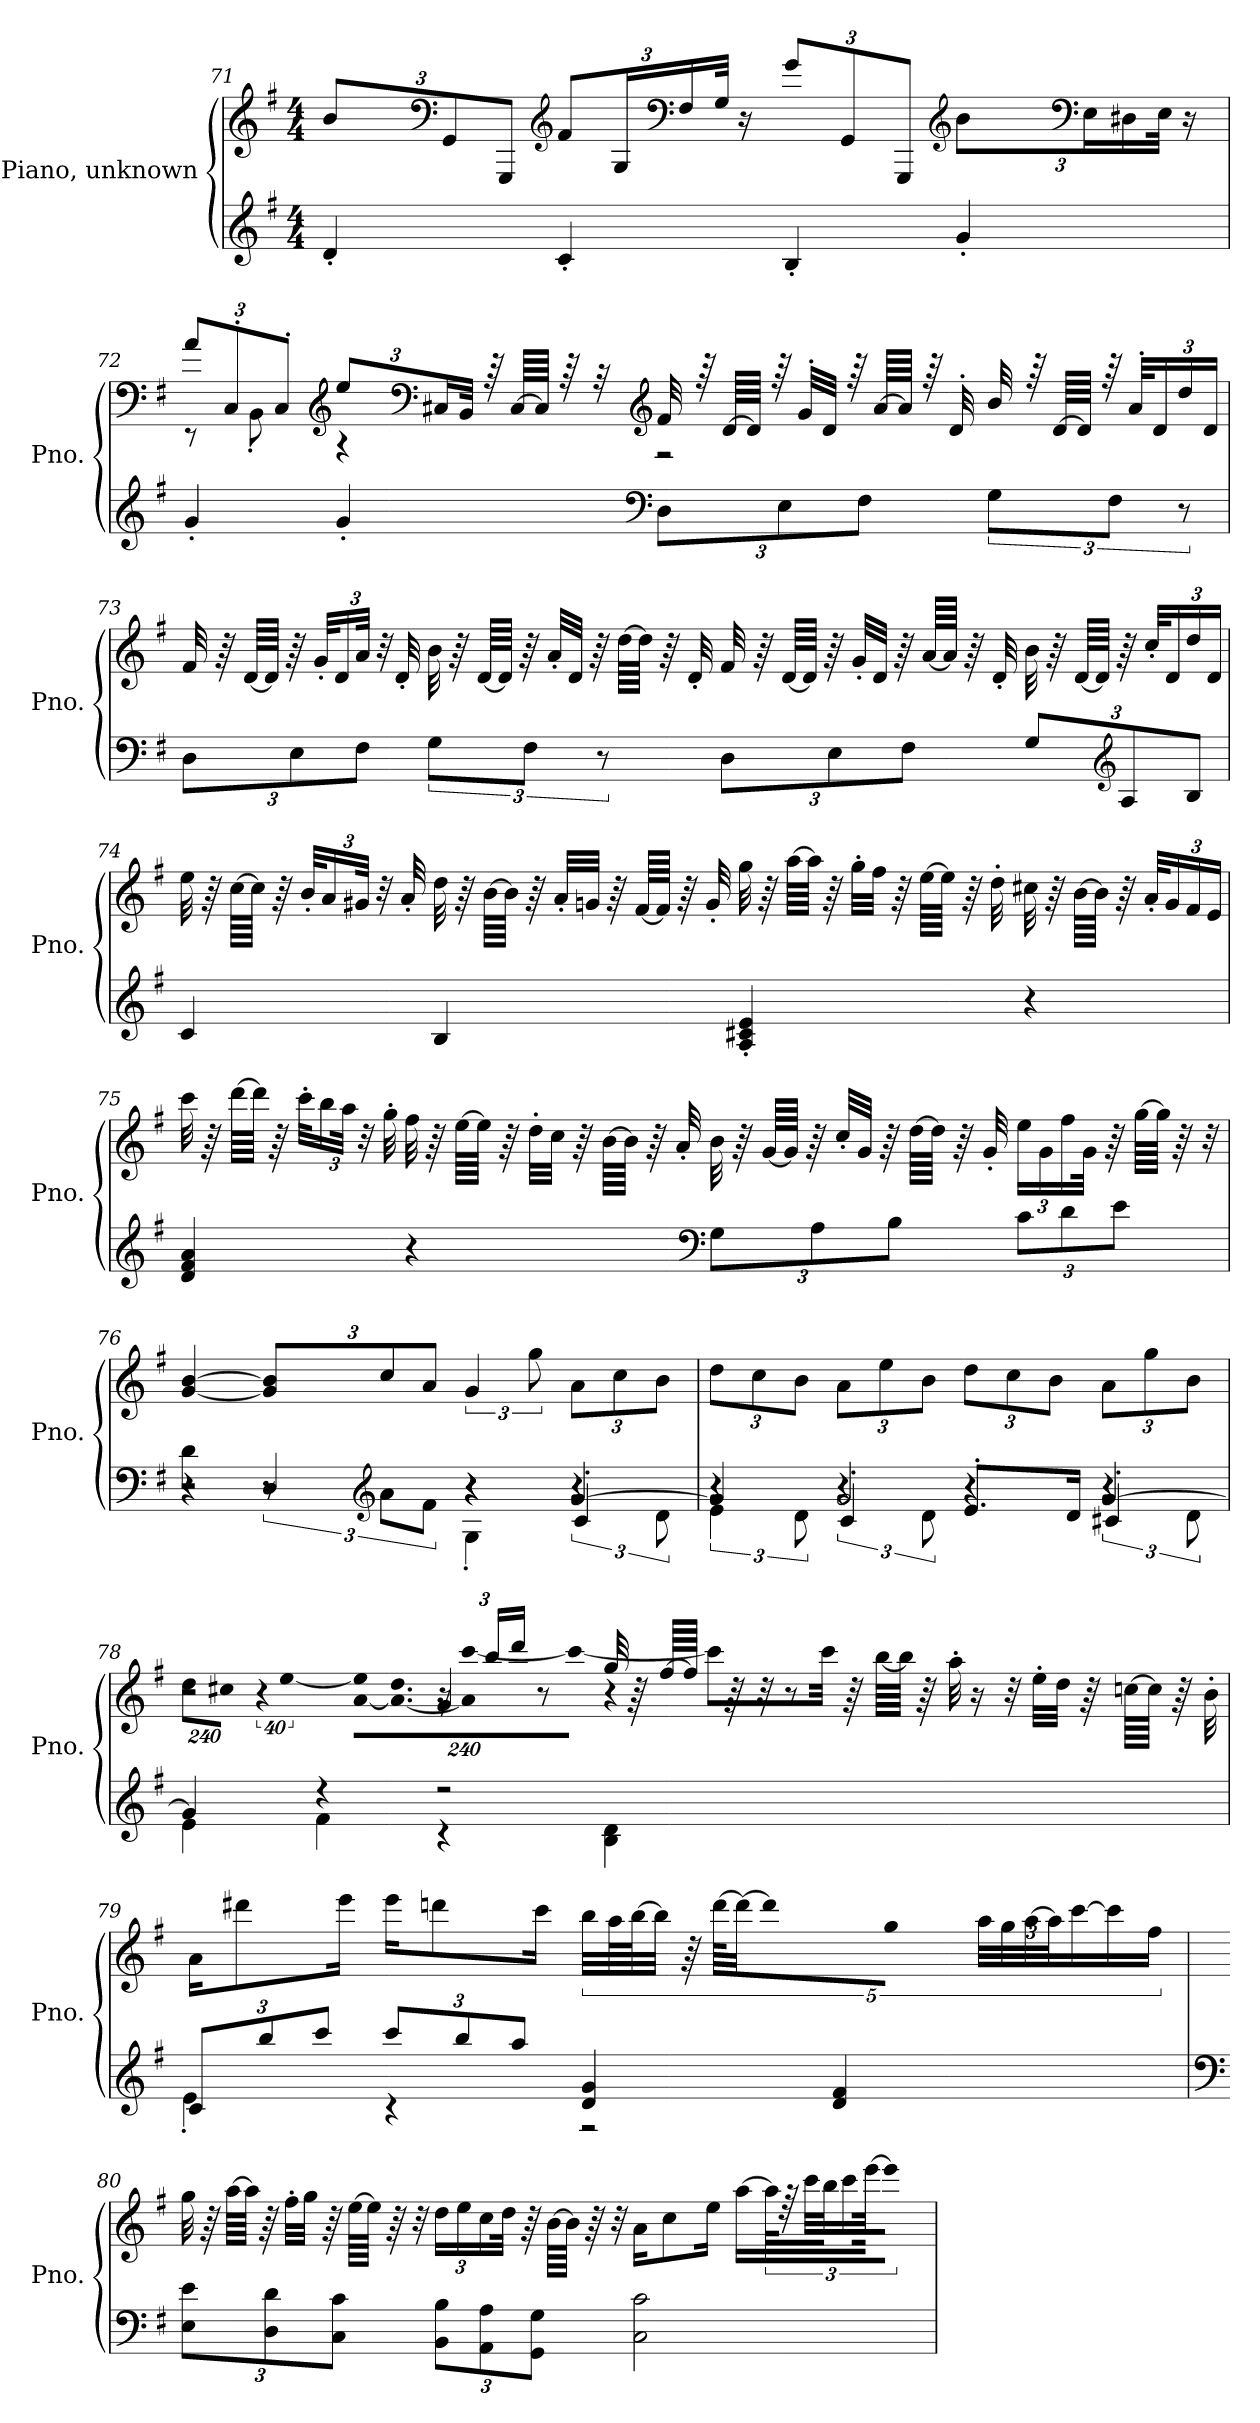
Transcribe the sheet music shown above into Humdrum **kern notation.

**kern	**kern
*part1	*part1
*staff2	*staff1
*I"Piano, unknown	*
*I'Pno.	*
!!LO:PB:g=z
*clefG2	*clefG2
*k[f#]	*k[f#]
*M4/4	*M4/4
*	*Xbrackettup
=71	=71
4d'/	12b/L
*	*clefF4
.	12GG/
.	12GGG/J
*	*clefG2
4c'/	12f#/L
.	24G/L
*	*clefF4
.	24F#/
.	48G/JJk
.	16r
4B'/	12g/L
.	12GG/
.	12GGG/J
*	*clefG2
4g'/	12b\L
*	*clefF4
.	24E\L
.	24D#X\
.	48E\JJk
.	16r
!!LO:LB:g=z
=72	=72
*	*^
4g'/	12a/L	8r
.	12C'/	.
.	.	8BB'\
.	12C'/J	.
*	*clefG2	*
4g'/	12ee/L	4r
*	*clefF4	*
.	24C#X/L	.
.	32BB/JJk	.
.	64r	.
.	[64C#/LLLL	.
.	64C#/JJJJ]	.
.	64r	.
.	32r	.
*clefF4	*clefG2	*
*Xbrackettup	*	*
12D\L	32f#/	2r
.	64r	.
.	[64d/LLLL	.
.	64d/JJJJ]	.
.	64r	.
12E\	.	.
.	32g'/LLL	.
.	32d/JJJ	.
.	64r	.
12F#\J	.	.
.	[64a/LLLL	.
.	64a/JJJJ]	.
.	64r	.
.	32d'/	.
*brackettup	*	*
12G\L	32b/	.
.	64r	.
.	[64d/LLLL	.
.	64d/JJJJ]	.
.	64r	.
12F#\J	.	.
.	32a'/KLL	.
.	24d/	.
12r	24dd/	.
.	24d/JJ	.
*	*v	*v
!!LO:LB:g=z
=73	=73
*Xbrackettup	*
12D\L	32f#/
.	64r
.	[64d/LLLL
.	64d/JJJJ]
.	64r
12E\	.
.	32g'/KLL
.	24d/
12F#\J	48a/JJk
.	32r
.	32d'/
*brackettup	*
12G\L	32b\
.	64r
.	[64d/LLLL
.	64d/JJJJ]
.	64r
12F#\J	.
.	32a'/LLL
.	32d/JJJ
.	64r
12r	.
.	[64dd\LLLL
.	64dd\JJJJ]
.	64r
.	32d'/
*Xbrackettup	*
12D\L	32f#/
.	64r
.	[64d/LLLL
.	64d/JJJJ]
.	64r
12E\	.
.	32g'/LLL
.	32d/JJJ
.	64r
12F#\J	.
.	[64a/LLLL
.	64a/JJJJ]
.	64r
.	32d'/
12G/L	32b\
.	64r
.	[64d/LLLL
.	64d/JJJJ]
.	64r
*clefG2	*
12A/	.
.	32cc'/KLL
.	24d/
12B/J	24dd/
.	24d/JJ
!!LO:LB:g=z
=74	=74
4c/	32ee\
.	64r
.	[64cc\LLLL
.	64cc\JJJJ]
.	64r
.	32b'/KLL
.	24a/
.	48g#X/JJk
.	32r
.	32a'/
4B/	32dd\
.	64r
.	[64b\LLLL
.	64b\JJJJ]
.	64r
.	32a'/LLL
.	32gn/JJJ
.	64r
.	[64f#/LLLL
.	64f#/JJJJ]
.	64r
.	32g'/
4A/' 4c#X/' 4e/'	32gg\
.	64r
.	[64aa\LLLL
.	64aa\JJJJ]
.	64r
.	32gg'\LLL
.	32ff#\JJJ
.	64r
.	[64ee\LLLL
.	64ee\JJJJ]
.	64r
.	32dd'\
4r	32cc#X\
.	64r
.	[64b\LLLL
.	64b\JJJJ]
.	64r
.	32a'/KLL
.	24g/
.	24f#/
.	24e/JJ
!!LO:LB:g=z
=75	=75
4d/ 4f#/ 4a/	32ccc\
.	64r
.	[64ddd\LLLL
.	64ddd\JJJJ]
.	64r
.	32ccc'\KLL
.	24bb\
.	48aa\JJk
.	32r
.	32gg'\
4r	32ff#\
.	64r
.	[64ee\LLLL
.	64ee\JJJJ]
.	64r
.	32dd'\LLL
.	32cc\JJJ
.	64r
.	[64b\LLLL
.	64b\JJJJ]
.	64r
.	32a'/
*clefF4	*
12G\L	32b\
.	64r
.	[64g/LLLL
.	64g/JJJJ]
.	64r
12A\	.
.	32cc'/LLL
.	32g/JJJ
.	64r
12B\J	.
.	[64dd\LLLL
.	64dd\JJJJ]
.	64r
.	32g'/
12c\L	24ee\LL
.	24g\
12d\	24ff#\
.	32g\JJk
.	64r
12e\J	.
.	[64gg\LLLL
.	64gg\JJJJ]
.	64r
.	32r
!!LO:LB:g=z
=76	=76
*^	*
*	*^	*
2r	4d\	4r	[4g/ [4b/
*	*brackettup	*	*
.	12r	4D/	12g/] 12b/]L
*clefG2	*	*	*
.	12a\L	.	12cc/
.	12f#\J	.	12a/J
*	*	*	*brackettup
4r	4G'\	4r	6g/
.	.	.	12gg\
*	*	*	*Xbrackettup
[4g/	6r	4c'/	12a\L
.	.	.	12cc\
.	12d\	.	12b\J
=77	=77	=77	=77
4g/]	6e\	4r	12dd\L
.	.	.	12cc\
.	12d\	.	12b\J
2g/	6r	4c'/	12a\L
.	.	.	12ee\
.	12d\	.	12b\J
.	4r	8.e'/L	12dd\L
.	.	.	12cc\
.	.	.	12b\J
.	.	16d/Jk	.
[4g/	6r	4c#X'/	12a\L
.	.	.	12gg\
.	12d\	.	12b\J
*	*v	*v	*
!!LO:PB:g=z
=78	=78	=78
*	*	*^
*	*	*	*brackettup
!	!	!	!LO:N:vis=16
*	*	*	*^
4g/]	4e\	2r	1920%137dd\LL	2r
!	!	!	!LO:N:vis=16	!
.	.	.	1920%137cc#X\JJ	.
!	!	!	!LO:N:vis=32	!
.	.	.	640%23r	.
!	!	!	!LO:N:vis=16	!
.	.	.	[1920%137ee\	.
!	!	!	!LO:N:vis=16	!
4r	4f#\	.	[1920%137a\ 1920%137ee\]LL	.
!	!	!	!LO:N:vis=16.	!
.	.	.	960%103a\_ 960%103dd\	.
!	!	!	!LO:N:vis=32	!
.	.	.	640%23a\] [640%23ccc\L	.
!	!	!	!LO:N:vis=32	!
.	.	.	640%23ccc\JJJ_	.
2r	4r	24r	.	4g/
.	.	.	8ccc\L]	.
.	.	24bb/LL	.	.
.	.	24ddd/JJ	.	.
.	.	8r	.	.
.	.	.	32ccc\Jkk	.
.	.	.	64r	.
.	.	.	[64bb\LLLL	.
.	.	.	64bb\JJJJ]	.
.	.	.	64r	.
.	.	.	32aa'\	.
.	4B\ 4d\	32gg/	.	4r
.	.	.	16r	.
.	.	64r	.	.
.	.	[64ff#/LLLL	.	.
.	.	64ff#/JJJJ]	.	.
.	.	.	32r	.
.	.	64r	.	.
.	.	32r	.	.
.	.	.	32ee'\LLL	.
.	.	8r	.	.
.	.	.	32dd\JJJ	.
.	.	.	64r	.
.	.	.	[64ccn\LLLL	.
.	.	.	64cc\JJJJ]	.
.	.	.	64r	.
.	.	.	32b'\	.
1920ryy	1920ryy	1920ryy	.	1920ryy
*	*	*v	*v	*v
!!LO:LB:g=z
=79	=79	=79
*Xbrackettup	*	*
12c/L	4e'\	16a\KL
.	.	8ddd#X\
12bb/	.	.
12ccc/J	.	.
.	.	16eee\Jk
12ccc/L	4r	16eee\KL
.	.	8dddn\
12bb/	.	.
12aa/J	.	.
.	.	16ccc\Jk
4d/ 4g/	2r	40bb\LLL
.	.	80aa\L
.	.	[80bb\J
.	.	40bb\JJJ]
.	.	80r
.	.	[80ddd\KLLL
.	.	40ddd\J_
.	.	16ddd\]
.	.	16gg\JJ
*	*	*Xbrackettup
4d/ 4f#/	.	48aa\LLL
.	.	48gg\
.	.	[48aa\
.	.	48aa\J]
.	.	[24ccc\
.	.	16ccc\]
.	.	16ff#\JJ
*v	*v	*
!!LO:LB:g=z
=80	=80
*clefF4	*
12E\ 12e\L	32gg\
.	64r
.	[64aa\LLLL
.	64aa\JJJJ]
.	64r
12D\ 12d\	.
.	32ff#'\LLL
.	32gg\JJJ
.	64r
12C\ 12c\J	.
.	[64ee\LLLL
.	64ee\JJJJ]
.	64r
.	32r
12BB\ 12B\L	24dd\LL
.	24ee\
12AA\ 12A\	24cc\
.	32dd\JJk
.	64r
12GG\ 12G\J	.
.	[64b\LLLL
.	64b\JJJJ]
.	64r
.	32r
2C\ 2c\	16a\KL
.	8cc\
.	16ee\Jk
.	[16aa\LL
*	*brackettup
.	96aa\JJkk]
.	96r
.	48ccc\LLL
.	48bb\J
*	*Xbrackettup
.	24ccc\
.	[48eee\K
.	16eee\JJ]
=	=
*-	*-
